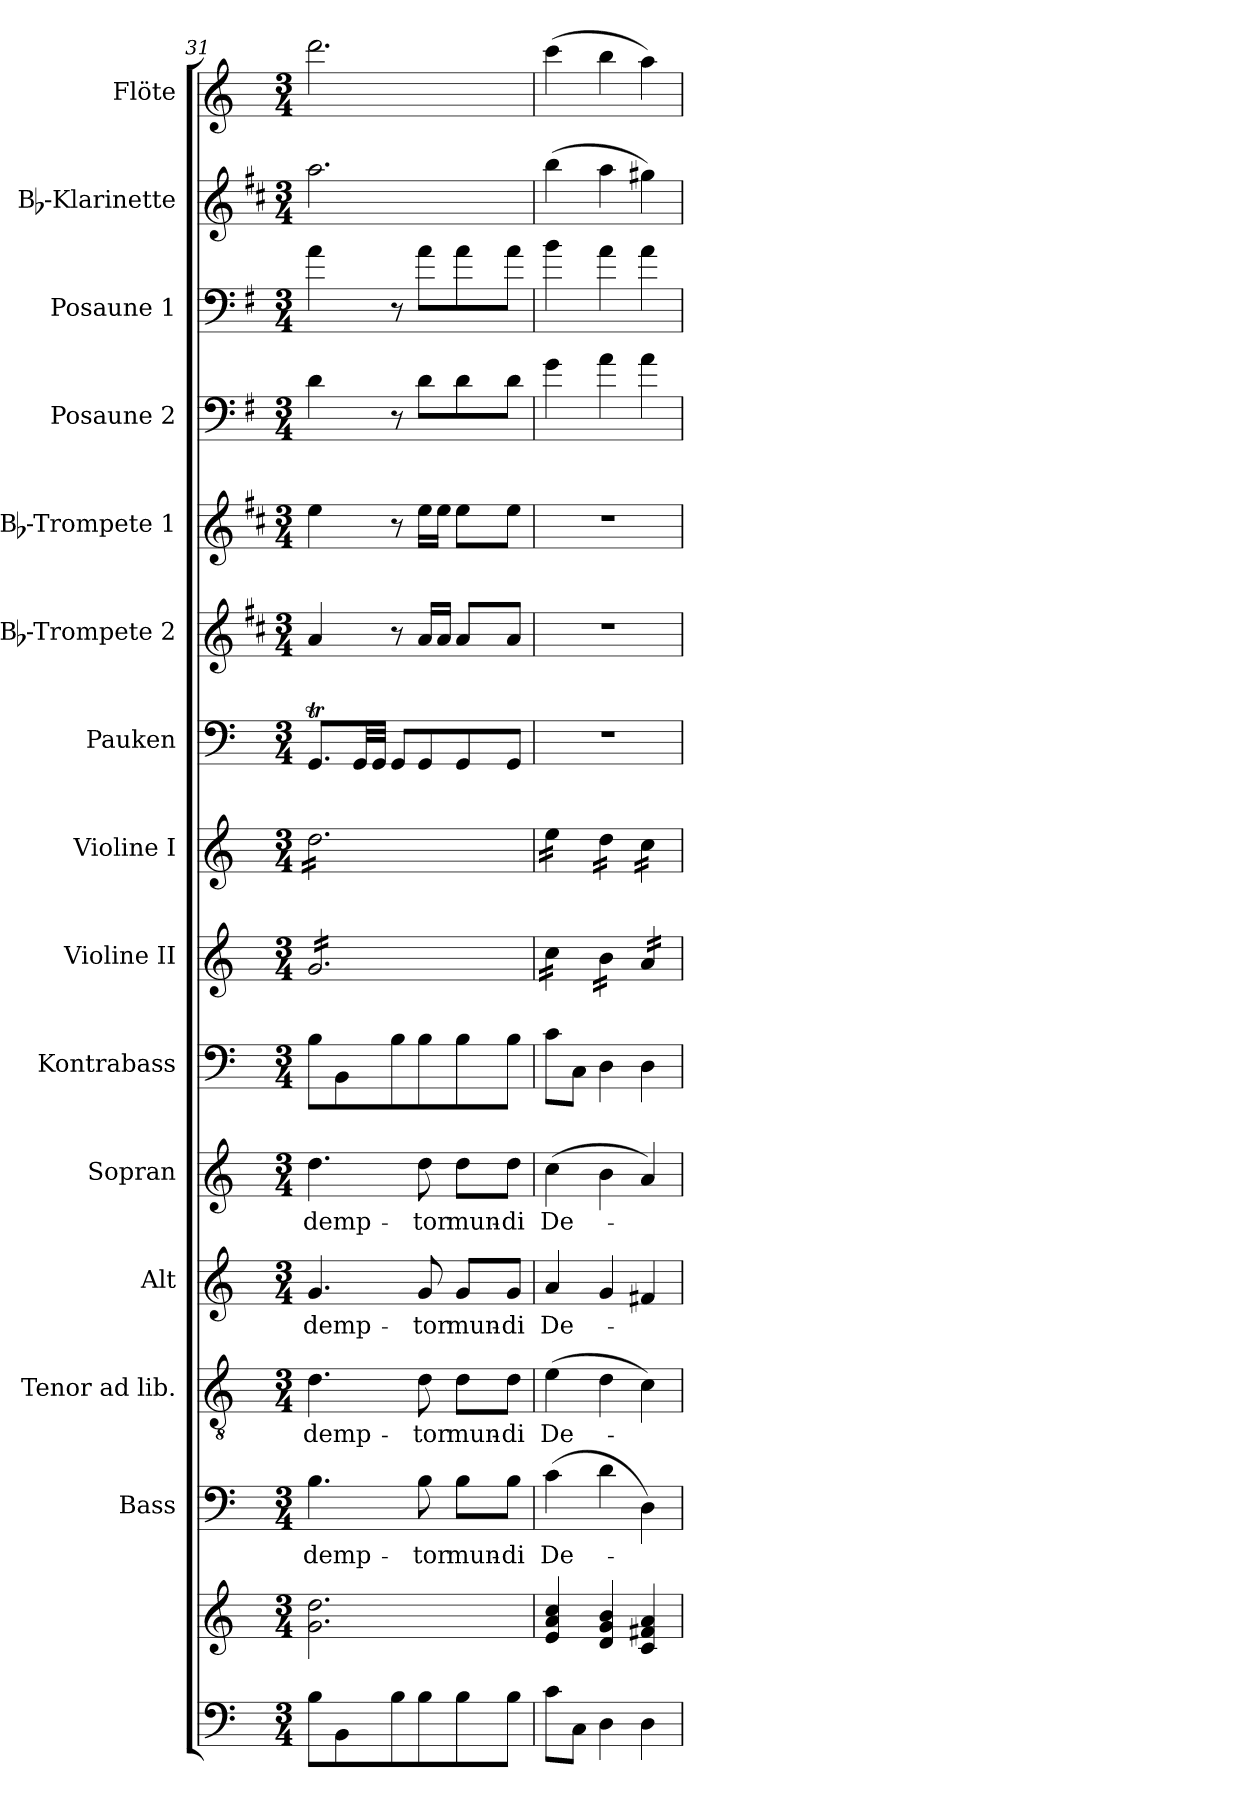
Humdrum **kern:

**kern	**kern	**kern	**text	**kern	**text	**kern	**text	**kern	**text	**kern	**kern	**kern	**kern	**kern	**kern	**kern	**kern	**kern	**kern
*part15	*part15	*part14	*part14	*part13	*part13	*part12	*part12	*part11	*part11	*part10	*part9	*part8	*part7	*part6	*part5	*part4	*part3	*part2	*part1
*staff16	*staff15	*staff14	*staff14	*staff13	*staff13	*staff12	*staff12	*staff11	*staff11	*staff10	*staff9	*staff8	*staff7	*staff6	*staff5	*staff4	*staff3	*staff2	*staff1
*	*	*I"Bass	*	*I"Tenor ad lib.	*	*I"Alt	*	*I"Sopran	*	*I"Kontrabass	*I"Violine II	*I"Violine I	*I"Pauken	*I"Bb-Trompete 2	*I"Bb-Trompete 1	*I"Posaune 2	*I"Posaune 1	*I"Bb-Klarinette	*I"Flöte
*	*	*I'B.	*	*I'T.	*	*I'A.	*	*I'S.	*	*I'Kb.	*I'Vl. II	*I'Vl. I	*I'Pk.	*I'Bb Trp. 2	*I'Bb Trp. 1	*I'Pos. 2	*I'Pos. 1	*I'Bb Kl.	*I'Fl.
*clefF4	*clefG2	*clefF4	*	*clefGv2	*	*clefG2	*	*clefG2	*	*clefF4	*clefG2	*clefG2	*clefF4	*clefG2	*clefG2	*clefF4	*clefF4	*clefG2	*clefG2
*	*	*	*	*	*	*	*	*	*	*ITrd7c12	*	*	*	*ITrd1c2	*ITrd1c2	*ITrd4c7	*ITrd4c7	*ITrd1c2	*
*k[]	*k[]	*k[]	*	*k[]	*	*k[]	*	*k[]	*	*k[]	*k[]	*k[]	*k[]	*k[]	*k[]	*k[]	*k[]	*k[]	*k[]
*C:	*C:	*C:	*	*C:	*	*C:	*	*C:	*	*C:	*C:	*C:	*C:	*C:	*C:	*C:	*C:	*C:	*C:
*M3/4	*M3/4	*M3/4	*	*M3/4	*	*M3/4	*	*M3/4	*	*M3/4	*M3/4	*M3/4	*M3/4	*M3/4	*M3/4	*M3/4	*M3/4	*M3/4	*M3/4
=31	=31	=31	=31	=31	=31	=31	=31	=31	=31	=31	=31	=31	=31	=31	=31	=31	=31	=31	=31
!	!	!	!LO:LY:b	!	!LO:LY:b	!	!LO:LY:b	!	!LO:LY:b	!	!	!	!	!	!	!	!	!	!
*	*	*	*	*	*	*	*	*	*	*	*tremolo	*	*	*	*	*	*	*	*
*	*	*	*	*	*	*	*	*	*	*	*	*tremolo	*	*	*	*	*	*	*
8B\L	2.g\ 2.dd\	4.B\	-demp-	4.d\	-demp-	4.g/	-demp-	4.dd\	-demp-	8BB\L	16g/LL	16dd\LL	8.GGT/L	4g/	4dd\	4G\	4d\	2.gg\	2.ddd\
.	.	.	.	.	.	.	.	.	.	.	16g/	16dd\	.	.	.	.	.	.	.
8BB\	.	.	.	.	.	.	.	.	.	8BBB\	16g/	16dd\	.	.	.	.	.	.	.
.	.	.	.	.	.	.	.	.	.	.	16g/	16dd\	32GG/LL	.	.	.	.	.	.
.	.	.	.	.	.	.	.	.	.	.	.	.	32GG/JJJ	.	.	.	.	.	.
8B\	.	.	.	.	.	.	.	.	.	8BB\	16g/	16dd\	8GG/L	8r	8r	8r	8r	.	.
.	.	.	.	.	.	.	.	.	.	.	16g/	16dd\	.	.	.	.	.	.	.
!	!	!	!LO:LY:b	!	!LO:LY:b	!	!LO:LY:b	!	!LO:LY:b	!	!	!	!	!	!	!	!	!	!
8B\	.	8B\	-tor	8d\	-tor	8g/	-tor	8dd\	-tor	8BB\	16g/	16dd\	8GG/	16g/LL	16dd\LL	8G\L	8d\L	.	.
.	.	.	.	.	.	.	.	.	.	.	16g/	16dd\	.	16g/JJ	16dd\JJ	.	.	.	.
!	!	!	!LO:LY:b	!	!LO:LY:b	!	!LO:LY:b	!	!LO:LY:b	!	!	!	!	!	!	!	!	!	!
8B\	.	8B\L	mun-	8d\L	mun-	8g/L	mun-	8dd\L	mun-	8BB\	16g/	16dd\	8GG/	8g/L	8dd\L	8G\	8d\	.	.
.	.	.	.	.	.	.	.	.	.	.	16g/	16dd\	.	.	.	.	.	.	.
!	!	!	!LO:LY:b	!	!LO:LY:b	!	!LO:LY:b	!	!LO:LY:b	!	!	!	!	!	!	!	!	!	!
8B\J	.	8B\J	-di	8d\J	-di	8g/J	-di	8dd\J	-di	8BB\J	16g/	16dd\	8GG/J	8g/J	8dd\J	8G\J	8d\J	.	.
.	.	.	.	.	.	.	.	.	.	.	16g/JJ	16dd\JJ	.	.	.	.	.	.	.
=32	=32	=32	=32	=32	=32	=32	=32	=32	=32	=32	=32	=32	=32	=32	=32	=32	=32	=32	=32
!	!	!	!LO:LY:b	!	!LO:LY:b	!	!LO:LY:b	!	!LO:LY:b	!	!	!	!	!	!	!	!	!	!
8c\L	4e/ 4a/ 4cc/	(>4c\	De-	(>4e\	De-	4a/	De-	(>4cc\	De-	8C\L	16cc\LL	16ee\LL	2.r	2.r	2.r	4c\	4e\	(>4aa\	(>4ccc\
.	.	.	.	.	.	.	.	.	.	.	16cc\	16ee\	.	.	.	.	.	.	.
8C\J	.	.	.	.	.	.	.	.	.	8CC\J	16cc\	16ee\	.	.	.	.	.	.	.
.	.	.	.	.	.	.	.	.	.	.	16cc\JJ	16ee\JJ	.	.	.	.	.	.	.
4D\	4d/ 4g/ 4b/	4d\	.	4d\	.	4g/	.	4b\	.	4DD\	16b\LL	16dd\LL	.	.	.	4d\	4d\	4gg\	4bb\
.	.	.	.	.	.	.	.	.	.	.	16b\	16dd\	.	.	.	.	.	.	.
.	.	.	.	.	.	.	.	.	.	.	16b\	16dd\	.	.	.	.	.	.	.
.	.	.	.	.	.	.	.	.	.	.	16b\JJ	16dd\JJ	.	.	.	.	.	.	.
4D\	4c/ 4f#X/ 4a/	4D\)	.	4c\)	.	4f#X/	.	4a/)	.	4DD\	16a/LL	16cc\LL	.	.	.	4d\	4d\	4ff#X\)	4aa\)
.	.	.	.	.	.	.	.	.	.	.	16a/	16cc\	.	.	.	.	.	.	.
.	.	.	.	.	.	.	.	.	.	.	16a/	16cc\	.	.	.	.	.	.	.
.	.	.	.	.	.	.	.	.	.	.	16a/JJ	16cc\JJ	.	.	.	.	.	.	.
*	*	*	*	*	*	*	*	*	*	*	*	*Xtremolo	*	*	*	*	*	*	*
*	*	*	*	*	*	*	*	*	*	*	*Xtremolo	*	*	*	*	*	*	*	*
=	=	=	=	=	=	=	=	=	=	=	=	=	=	=	=	=	=	=	=
*-	*-	*-	*-	*-	*-	*-	*-	*-	*-	*-	*-	*-	*-	*-	*-	*-	*-	*-	*-
